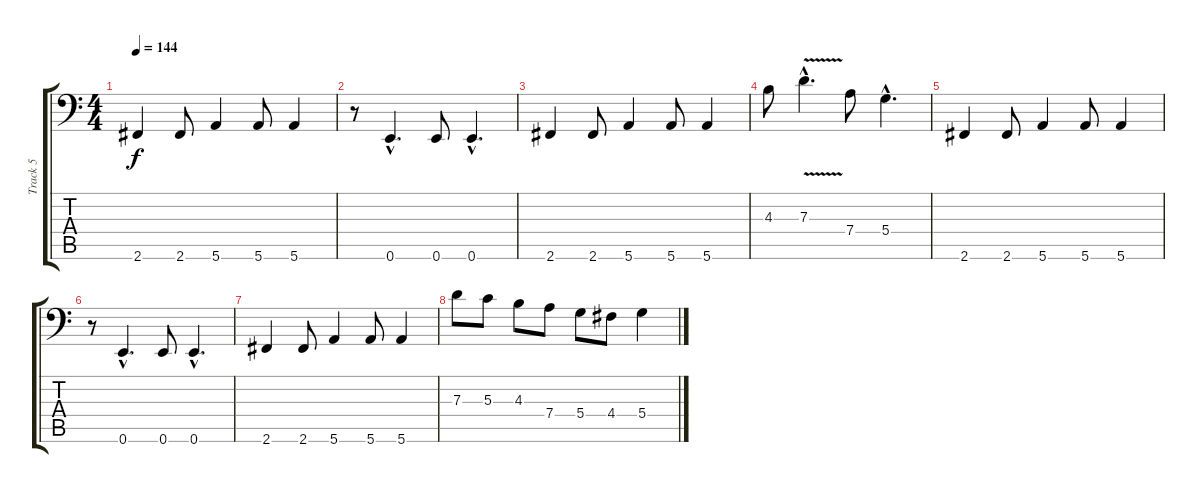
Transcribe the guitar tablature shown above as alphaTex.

\track ("Track 5" "Track 5") {instrument electricbassfinger}
\staff {score tabs}
\tuning (E3 B2 G2 D2 A1 E1) {hide}
\ts (4 4)
\tempo 144
\clef f4
\ks c
2.6.4{dy f} 2.6.8 5.6.4 5.6.8 5.6.4 |
r.8 0.6{hac}.4{d} 0.6.8 0.6{hac}.4{d} |
2.6.4 2.6.8 5.6.4 5.6.8 5.6.4 |
4.3.8 7.3{v hac}.4{d} 7.4.8 5.4{hac}.4{d} |
2.6.4 2.6.8 5.6.4 5.6.8 5.6.4 |
r.8 0.6{hac}.4{d} 0.6.8 0.6{hac}.4{d} |
2.6.4 2.6.8 5.6.4 5.6.8 5.6.4 |
7.3.8 5.3.8 4.3.8 7.4.8 5.4.8 4.4.8 5.4.4
